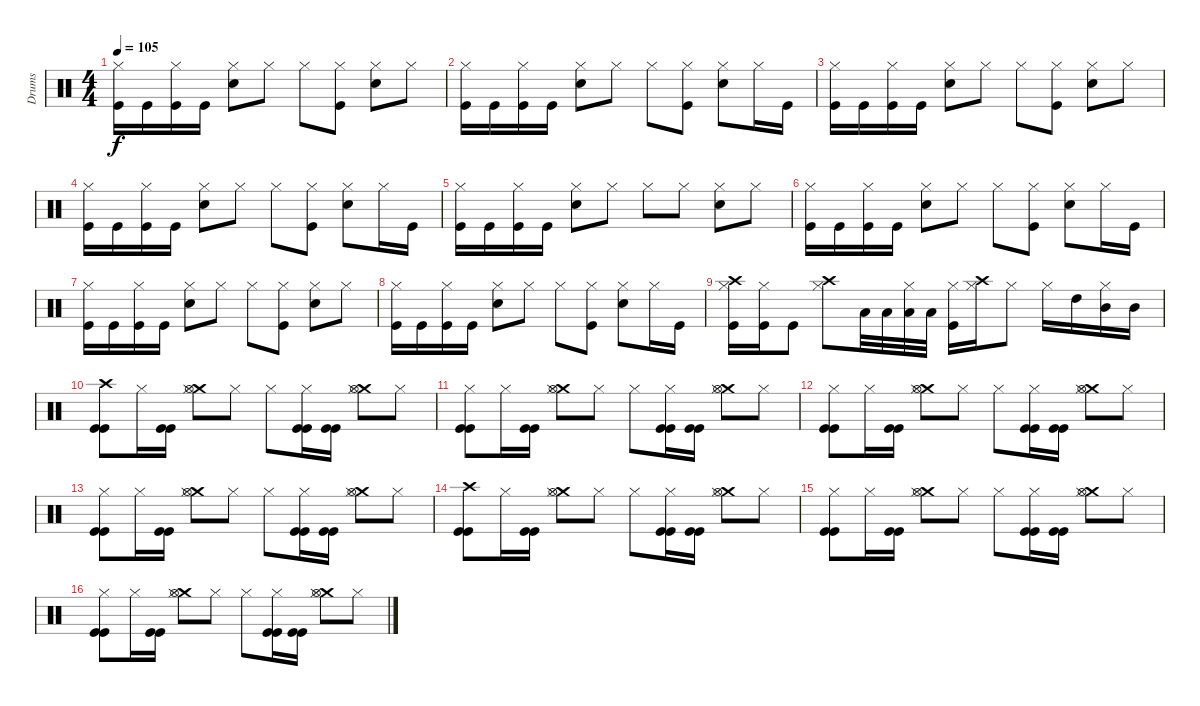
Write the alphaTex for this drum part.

\track ("Drums" "Drums") {instrument percussion}
\staff {score}
\articulation defaults
\ts (4 4)
\tempo 105
\clef neutral
\ks c
("Hi-Hat (closed)" "Kick (hit)").16{dy f} "Kick (hit)".16 ("Hi-Hat (closed)" "Kick (hit)").16 "Kick (hit)".16 ("Electric Snare (hit)" "Hi-Hat (closed)").8 "Hi-Hat (closed)".8 "Hi-Hat (closed)".8 ("Hi-Hat (closed)" "Kick (hit)").8 ("Electric Snare (hit)" "Hi-Hat (closed)").8 "Hi-Hat (closed)".8 |
("Hi-Hat (closed)" "Kick (hit)").16 "Kick (hit)".16 ("Hi-Hat (closed)" "Kick (hit)").16 "Kick (hit)".16 ("Electric Snare (hit)" "Hi-Hat (closed)").8 "Hi-Hat (closed)".8 "Hi-Hat (closed)".8 ("Hi-Hat (closed)" "Kick (hit)").8 ("Electric Snare (hit)" "Hi-Hat (closed)").8 "Hi-Hat (closed)".16 "Kick (hit)".16 |
("Hi-Hat (closed)" "Kick (hit)").16 "Kick (hit)".16 ("Hi-Hat (closed)" "Kick (hit)").16 "Kick (hit)".16 ("Electric Snare (hit)" "Hi-Hat (closed)").8 "Hi-Hat (closed)".8 "Hi-Hat (closed)".8 ("Hi-Hat (closed)" "Kick (hit)").8 ("Electric Snare (hit)" "Hi-Hat (closed)").8 "Hi-Hat (closed)".8 |
("Hi-Hat (closed)" "Kick (hit)").16 "Kick (hit)".16 ("Hi-Hat (closed)" "Kick (hit)").16 "Kick (hit)".16 ("Electric Snare (hit)" "Hi-Hat (closed)").8 "Hi-Hat (closed)".8 "Hi-Hat (closed)".8 ("Hi-Hat (closed)" "Kick (hit)").8 ("Electric Snare (hit)" "Hi-Hat (closed)").8 "Hi-Hat (closed)".16 "Kick (hit)".16 |
("Hi-Hat (closed)" "Kick (hit)").16 "Kick (hit)".16 ("Hi-Hat (closed)" "Kick (hit)").16 "Kick (hit)".16 ("Electric Snare (hit)" "Hi-Hat (closed)").8 "Hi-Hat (closed)".8 "Hi-Hat (closed)".8 "Hi-Hat (closed)".8 ("Electric Snare (hit)" "Hi-Hat (closed)").8 "Hi-Hat (closed)".8 |
("Hi-Hat (closed)" "Kick (hit)").16 "Kick (hit)".16 ("Hi-Hat (closed)" "Kick (hit)").16 "Kick (hit)".16 ("Electric Snare (hit)" "Hi-Hat (closed)").8 "Hi-Hat (closed)".8 "Hi-Hat (closed)".8 ("Hi-Hat (closed)" "Kick (hit)").8 ("Electric Snare (hit)" "Hi-Hat (closed)").8 "Hi-Hat (closed)".16 "Kick (hit)".16 |
("Hi-Hat (closed)" "Kick (hit)").16 "Kick (hit)".16 ("Hi-Hat (closed)" "Kick (hit)").16 "Kick (hit)".16 ("Electric Snare (hit)" "Hi-Hat (closed)").8 "Hi-Hat (closed)".8 "Hi-Hat (closed)".8 ("Hi-Hat (closed)" "Kick (hit)").8 ("Electric Snare (hit)" "Hi-Hat (closed)").8 "Hi-Hat (closed)".8 |
("Hi-Hat (closed)" "Kick (hit)").16 "Kick (hit)".16 ("Hi-Hat (closed)" "Kick (hit)").16 "Kick (hit)".16 ("Electric Snare (hit)" "Hi-Hat (closed)").8 "Hi-Hat (closed)".8 "Hi-Hat (closed)".8 ("Hi-Hat (closed)" "Kick (hit)").8 ("Electric Snare (hit)" "Hi-Hat (closed)").8 "Hi-Hat (closed)".16 "Kick (hit)".16 |
("Hi-Hat (closed)" "Crash high (hit)" "Kick (hit)").16 ("Hi-Hat (closed)" "Kick (hit)").16 "Kick (hit)".8 ("Hi-Hat (closed)" "Crash high (hit)").8 "Low Floor Tom (hit)".32 "Low Floor Tom (hit)".32 ("Hi-Hat (closed)" "Low Floor Tom (hit)").32 "Low Floor Tom (hit)".32 ("Hi-Hat (closed)" "Kick (hit)").16 ("Hi-Hat (closed)" "Crash high (hit)").16 "Hi-Hat (closed)".8 "Hi-Hat (closed)".16 "High Tom (hit)".16 ("Hi-Hat (closed)" "Mid Tom (hit)").16 "Mid Tom (hit)".16 |
("Crash high (hit)" "Kick (hit)" "Kick (hit)").8 "Hi-Hat (closed)".16 ("Kick (hit)" "Kick (hit)").16 ("Crash medium (hit)" "Hi-Hat (closed)" "Hi-Hat (open)").8 "Hi-Hat (closed)".8 "Hi-Hat (closed)".8 ("Hi-Hat (closed)" "Kick (hit)" "Kick (hit)").16 ("Kick (hit)" "Kick (hit)").16 ("Crash medium (hit)" "Hi-Hat (closed)" "Hi-Hat (open)").8 "Hi-Hat (closed)".8 |
("Hi-Hat (closed)" "Kick (hit)" "Kick (hit)").8 "Hi-Hat (closed)".16 ("Kick (hit)" "Kick (hit)").16 ("Crash medium (hit)" "Hi-Hat (closed)" "Hi-Hat (open)").8 "Hi-Hat (closed)".8 "Hi-Hat (closed)".8 ("Hi-Hat (closed)" "Kick (hit)" "Kick (hit)").16 ("Kick (hit)" "Kick (hit)").16 ("Crash medium (hit)" "Hi-Hat (closed)" "Hi-Hat (open)").8 "Hi-Hat (closed)".8 |
("Hi-Hat (closed)" "Kick (hit)" "Kick (hit)").8 "Hi-Hat (closed)".16 ("Kick (hit)" "Kick (hit)").16 ("Crash medium (hit)" "Hi-Hat (closed)" "Hi-Hat (open)").8 "Hi-Hat (closed)".8 "Hi-Hat (closed)".8 ("Hi-Hat (closed)" "Kick (hit)" "Kick (hit)").16 ("Kick (hit)" "Kick (hit)").16 ("Crash medium (hit)" "Hi-Hat (closed)" "Hi-Hat (open)").8 "Hi-Hat (closed)".8 |
("Hi-Hat (closed)" "Kick (hit)" "Kick (hit)").8 "Hi-Hat (closed)".16 ("Kick (hit)" "Kick (hit)").16 ("Crash medium (hit)" "Hi-Hat (closed)" "Hi-Hat (open)").8 "Hi-Hat (closed)".8 "Hi-Hat (closed)".8 ("Hi-Hat (closed)" "Kick (hit)" "Kick (hit)").16 ("Kick (hit)" "Kick (hit)").16 ("Crash medium (hit)" "Hi-Hat (closed)" "Hi-Hat (open)").8 "Hi-Hat (closed)".8 |
("Crash high (hit)" "Kick (hit)" "Kick (hit)").8 "Hi-Hat (closed)".16 ("Kick (hit)" "Kick (hit)").16 ("Crash medium (hit)" "Hi-Hat (closed)" "Hi-Hat (open)").8 "Hi-Hat (closed)".8 "Hi-Hat (closed)".8 ("Hi-Hat (closed)" "Kick (hit)" "Kick (hit)").16 ("Kick (hit)" "Kick (hit)").16 ("Crash medium (hit)" "Hi-Hat (closed)" "Hi-Hat (open)").8 "Hi-Hat (closed)".8 |
("Hi-Hat (closed)" "Kick (hit)" "Kick (hit)").8 "Hi-Hat (closed)".16 ("Kick (hit)" "Kick (hit)").16 ("Crash medium (hit)" "Hi-Hat (closed)" "Hi-Hat (open)").8 "Hi-Hat (closed)".8 "Hi-Hat (closed)".8 ("Hi-Hat (closed)" "Kick (hit)" "Kick (hit)").16 ("Kick (hit)" "Kick (hit)").16 ("Crash medium (hit)" "Hi-Hat (closed)" "Hi-Hat (open)").8 "Hi-Hat (closed)".8 |
("Hi-Hat (closed)" "Kick (hit)" "Kick (hit)").8 "Hi-Hat (closed)".16 ("Kick (hit)" "Kick (hit)").16 ("Crash medium (hit)" "Hi-Hat (closed)" "Hi-Hat (open)").8 "Hi-Hat (closed)".8 "Hi-Hat (closed)".8 ("Hi-Hat (closed)" "Kick (hit)" "Kick (hit)").16 ("Kick (hit)" "Kick (hit)").16 ("Crash medium (hit)" "Hi-Hat (closed)" "Hi-Hat (open)").8 "Hi-Hat (closed)".8
